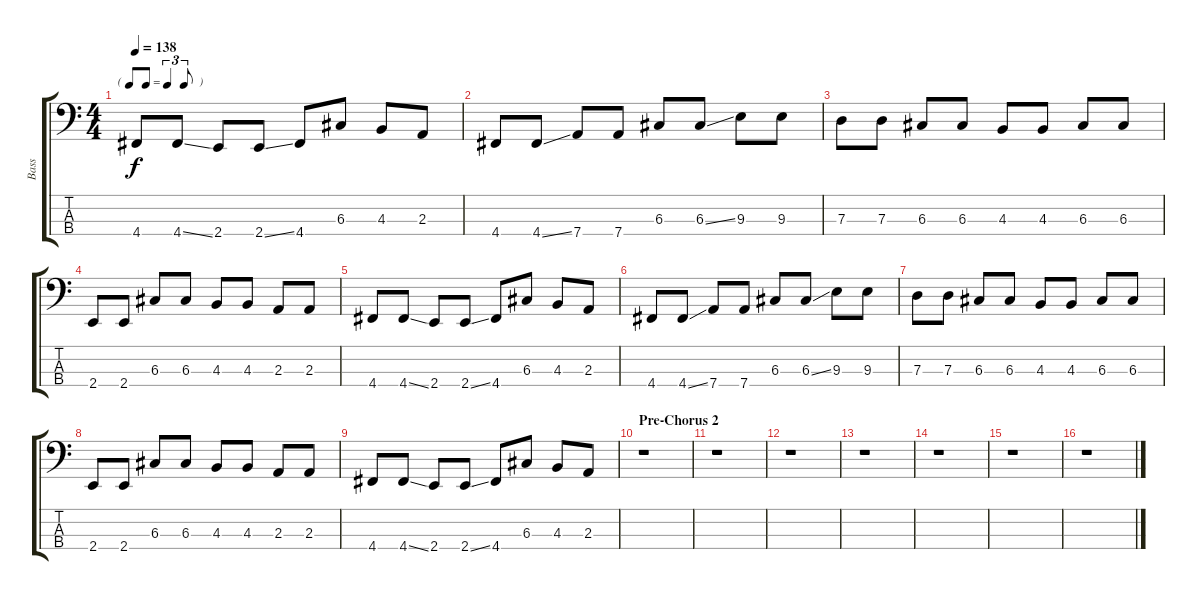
\track ("Bass" "Bass") {instrument electricbasspick}
\staff {score tabs}
\tuning (F2 C2 G1 D1) {hide}
\ts (4 4)
\tf triplet8th
\tempo 138
\clef f4
\ks c
4.4.8{dy f} 4.4{ss}.8 2.4.8 2.4{ss}.8 4.4.8 6.3.8 4.3.8 2.3.8 |
4.4.8 4.4{ss}.8 7.4.8 7.4.8 6.3.8 6.3{ss}.8 9.3.8 9.3.8 |
7.3.8 7.3.8 6.3.8 6.3.8 4.3.8 4.3.8 6.3.8 6.3.8 |
2.4.8 2.4.8 6.3.8 6.3.8 4.3.8 4.3.8 2.3.8 2.3.8 |
4.4.8 4.4{ss}.8 2.4.8 2.4{ss}.8 4.4.8 6.3.8 4.3.8 2.3.8 |
4.4.8 4.4{ss}.8 7.4.8 7.4.8 6.3.8 6.3{ss}.8 9.3.8 9.3.8 |
7.3.8 7.3.8 6.3.8 6.3.8 4.3.8 4.3.8 6.3.8 6.3.8 |
2.4.8 2.4.8 6.3.8 6.3.8 4.3.8 4.3.8 2.3.8 2.3.8 |
4.4.8 4.4{ss}.8 2.4.8 2.4{ss}.8 4.4.8 6.3.8 4.3.8 2.3.8 |
\section ("" "Pre-Chorus 2")
r.1 |
r.1 |
r.1 |
r.1 |
r.1 |
r.1 |
r.1
